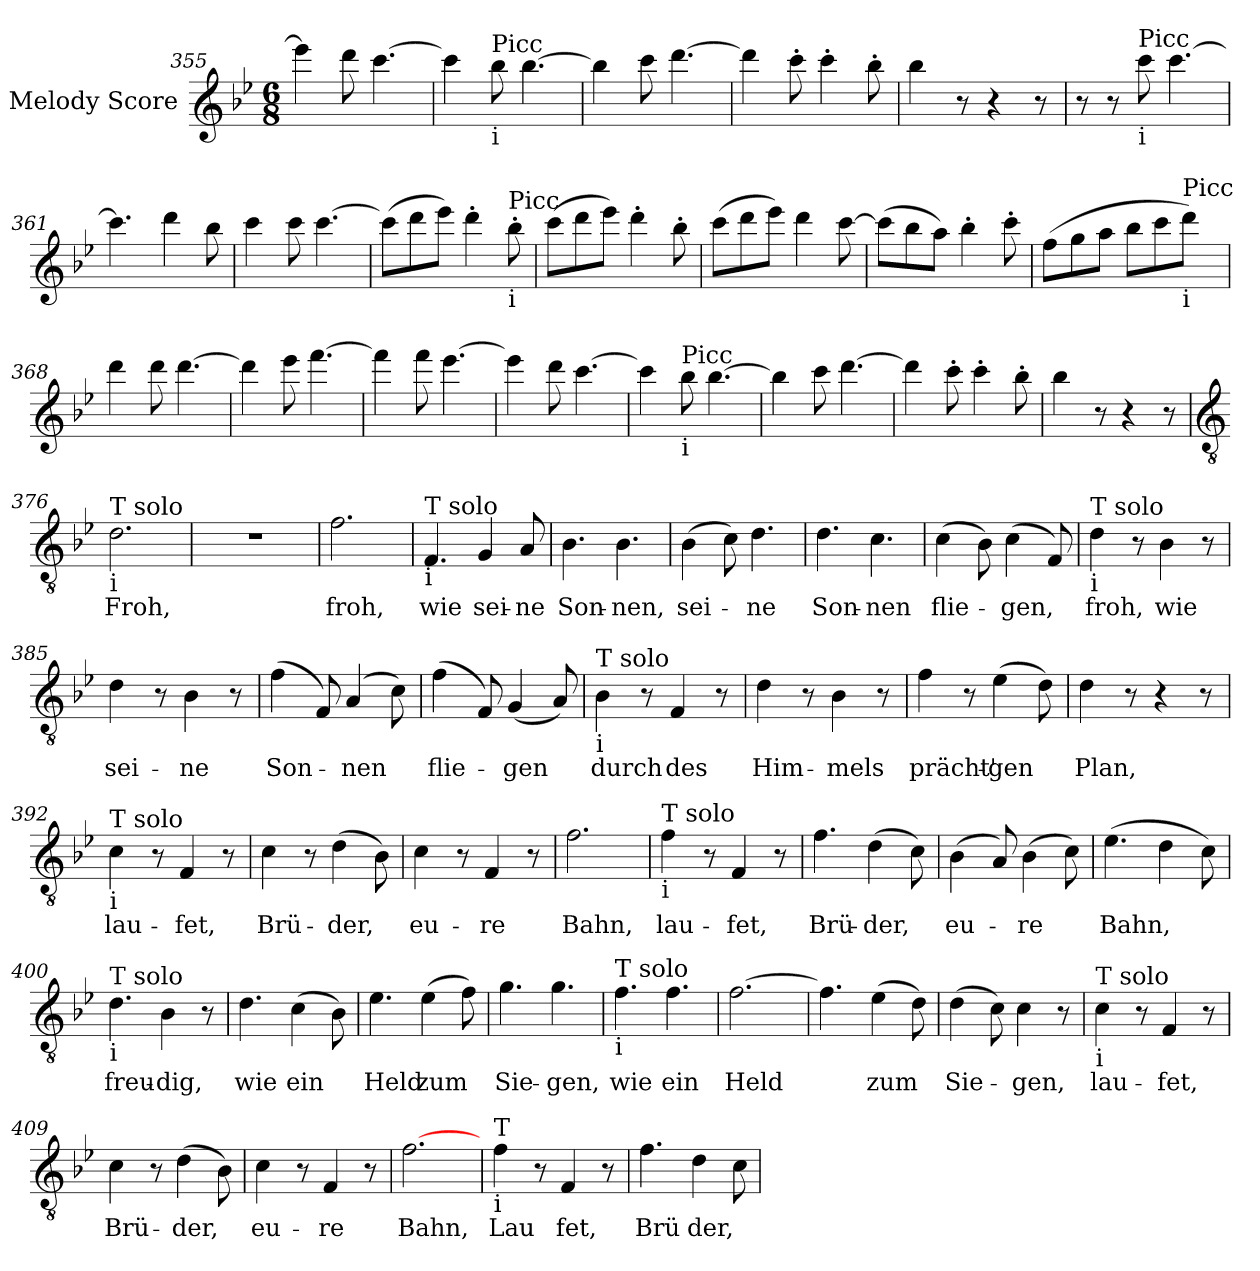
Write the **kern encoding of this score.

**kern	**text
*part1	*part1
*staff1	*staff1
*I"Melody Score	*
*clefG2	*
*k[b-e-]	*
*M6/8	*
=355	=355
4eee-\]	.
8ddd\	.
[4.ccc\	.
=356	=356
4ccc\]	.
!LO:TX:a:t=Picc	!
!LO:TX:b:t=i	!
8bb-\	.
[4.bb-\	.
=357	=357
4bb-\]	.
8ccc\	.
[4.ddd\	.
=358	=358
4ddd\]	.
8ccc'\	.
4ccc'\	.
8bb-'\	.
=359	=359
4bb-\	.
8r	.
4r	.
8r	.
=360	=360
8r	.
8r	.
!LO:TX:a:t=Picc	!
!LO:TX:b:t=i	!
8ccc\	.
[4.ccc\	.
=361	=361
4.ccc\]	.
4ddd\	.
8bb-\	.
=362	=362
4ccc\	.
8ccc\	.
[4.ccc\	.
=363	=363
(8ccc\L]	.
8ddd\	.
8eee-\J)	.
4ddd'\	.
!LO:TX:a:t=Picc	!
!LO:TX:b:t=i	!
8bb-'\	.
=364	=364
(8ccc\L	.
8ddd\	.
8eee-\J)	.
4ddd'\	.
8bb-'\	.
=365	=365
(8ccc\L	.
8ddd\	.
8eee-\J)	.
4ddd\	.
[8ccc\	.
=366	=366
(8ccc\L]	.
8bb-\	.
8aa\J)	.
4bb-'\	.
8ccc'\	.
=367	=367
(8ff\L	.
8gg\	.
8aa\J	.
8bb-\L	.
8ccc\	.
!LO:TX:a:t=Picc	!
!LO:TX:b:t=i	!
8ddd\J)	.
=368	=368
4ddd\	.
8ddd\	.
[4.ddd\	.
=369	=369
4ddd\]	.
8eee-\	.
[4.fff\	.
=370	=370
4fff\]	.
8fff\	.
[4.eee-\	.
=371	=371
4eee-\]	.
8ddd\	.
[4.ccc\	.
=372	=372
4ccc\]	.
!LO:TX:a:t=Picc	!
!LO:TX:b:t=i	!
8bb-\	.
[4.bb-\	.
=373	=373
4bb-\]	.
8ccc\	.
[4.ddd\	.
=374	=374
4ddd\]	.
8ccc'\	.
4ccc'\	.
8bb-'\	.
=375	=375
4bb-\	.
8r	.
4r	.
8r	.
=376	=376
*clefGv2	*
!LO:TX:a:t=T solo	!
!LO:TX:b:t=i	!
!	!LO:LY:b
2.d\	Froh,
=377	=377
2.r	.
=378	=378
!	!LO:LY:b
2.f\	froh,
=379	=379
!LO:TX:a:t=T solo	!
!LO:TX:b:t=i	!
!	!LO:LY:b
4.F/	wie
!	!LO:LY:b
4G/	sei-
!	!LO:LY:b
8A/	-ne
=380	=380
!	!LO:LY:b
4.B-\	Son-
!	!LO:LY:b
4.B-\	-nen,
=381	=381
!	!LO:LY:b
(4B-\	sei-
8c\)	.
!	!LO:LY:b
4.d\	-ne
=382	=382
!	!LO:LY:b
4.d\	Son-
!	!LO:LY:b
4.c\	-nen
=383	=383
!	!LO:LY:b
(4c\	flie-
8B-\)	.
!	!LO:LY:b
(4c\	-gen,
8F/)	.
=384	=384
!LO:TX:a:t=T solo	!
!LO:TX:b:t=i	!
!	!LO:LY:b
4d\	froh,
8r	.
!	!LO:LY:b
4B-\	wie
8r	.
=385	=385
!	!LO:LY:b
4d\	sei-
8r	.
!	!LO:LY:b
4B-\	-ne
8r	.
=386	=386
!	!LO:LY:b
(4f\	Son-
8F/)	.
!	!LO:LY:b
(4A/	-nen
8c\)	.
=387	=387
!	!LO:LY:b
(4f\	flie-
8F/)	.
!	!LO:LY:b
(4G/	-gen
8A/)	.
=388	=388
!LO:TX:a:t=T solo	!
!LO:TX:b:t=i	!
!	!LO:LY:b
4B-\	durch
8r	.
!	!LO:LY:b
4F/	des
8r	.
=389	=389
!	!LO:LY:b
4d\	Him-
8r	.
!	!LO:LY:b
4B-\	-mels
8r	.
=390	=390
!	!LO:LY:b
4f\	prächt'-
8r	.
!	!LO:LY:b
(4e-\	-gen
8d\)	.
=391	=391
!	!LO:LY:b
4d\	Plan,
8r	.
4r	.
8r	.
=392	=392
!LO:TX:a:t=T solo	!
!LO:TX:b:t=i	!
!	!LO:LY:b
4c\	lau-
8r	.
!	!LO:LY:b
4F/	-fet,
8r	.
=393	=393
!	!LO:LY:b
4c\	Brü-
8r	.
!	!LO:LY:b
(4d\	-der,
8B-\)	.
=394	=394
!	!LO:LY:b
4c\	eu-
8r	.
!	!LO:LY:b
4F/	-re
8r	.
=395	=395
!	!LO:LY:b
2.f\	Bahn,
=396	=396
!LO:TX:a:t=T solo	!
!LO:TX:b:t=i	!
!	!LO:LY:b
4f\	lau-
8r	.
!	!LO:LY:b
4F/	-fet,
8r	.
=397	=397
!	!LO:LY:b
4.f\	Brü-
!	!LO:LY:b
(4d\	-der,
8c\)	.
=398	=398
!	!LO:LY:b
(4B-\	eu-
8A/)	.
!	!LO:LY:b
(4B-\	-re
8c\)	.
=399	=399
!	!LO:LY:b
(4.e-\	Bahn,
4d\	.
8c\)	.
=400	=400
!LO:TX:a:t=T solo	!
!LO:TX:b:t=i	!
!	!LO:LY:b
4.d\	freu-
!	!LO:LY:b
4B-\	-dig,
8r	.
=401	=401
!	!LO:LY:b
4.d\	wie
!	!LO:LY:b
(4c\	ein
8B-\)	.
=402	=402
!	!LO:LY:b
4.e-\	Held
!	!LO:LY:b
(4e-\	zum
8f\)	.
=403	=403
!	!LO:LY:b
4.g\	Sie-
!	!LO:LY:b
4.g\	-gen,
=404	=404
!LO:TX:a:t=T solo	!
!LO:TX:b:t=i	!
!	!LO:LY:b
4.f\	wie
!	!LO:LY:b
4.f\	ein
=405	=405
!	!LO:LY:b
[2.f\	Held
=406	=406
4.f\]	.
!	!LO:LY:b
(4e-\	zum
8d\)	.
=407	=407
!	!LO:LY:b
(4d\	Sie-
8c\)	.
!	!LO:LY:b
4c\	-gen,
8r	.
=408	=408
!LO:TX:a:t=T solo	!
!LO:TX:b:t=i	!
!	!LO:LY:b
4c\	lau-
8r	.
!	!LO:LY:b
4F/	-fet,
8r	.
=409	=409
!	!LO:LY:b
4c\	Brü-
8r	.
!	!LO:LY:b
(4d\	-der,
8B-\)	.
=410	=410
!	!LO:LY:b
4c\	eu-
8r	.
!	!LO:LY:b
4F/	-re
8r	.
=411	=411
!	!LO:LY:b
[2.f\	Bahn,
=412	=412
!LO:TX:a:t=T	!
!LO:TX:b:t=i	!
4f\	Lau
8r	.
!	!LO:LY:b
4F/	-fet,
8r	.
=413	=413
4.f\	Brü
4d\	der,
8c\	.
=	=
*-	*-
